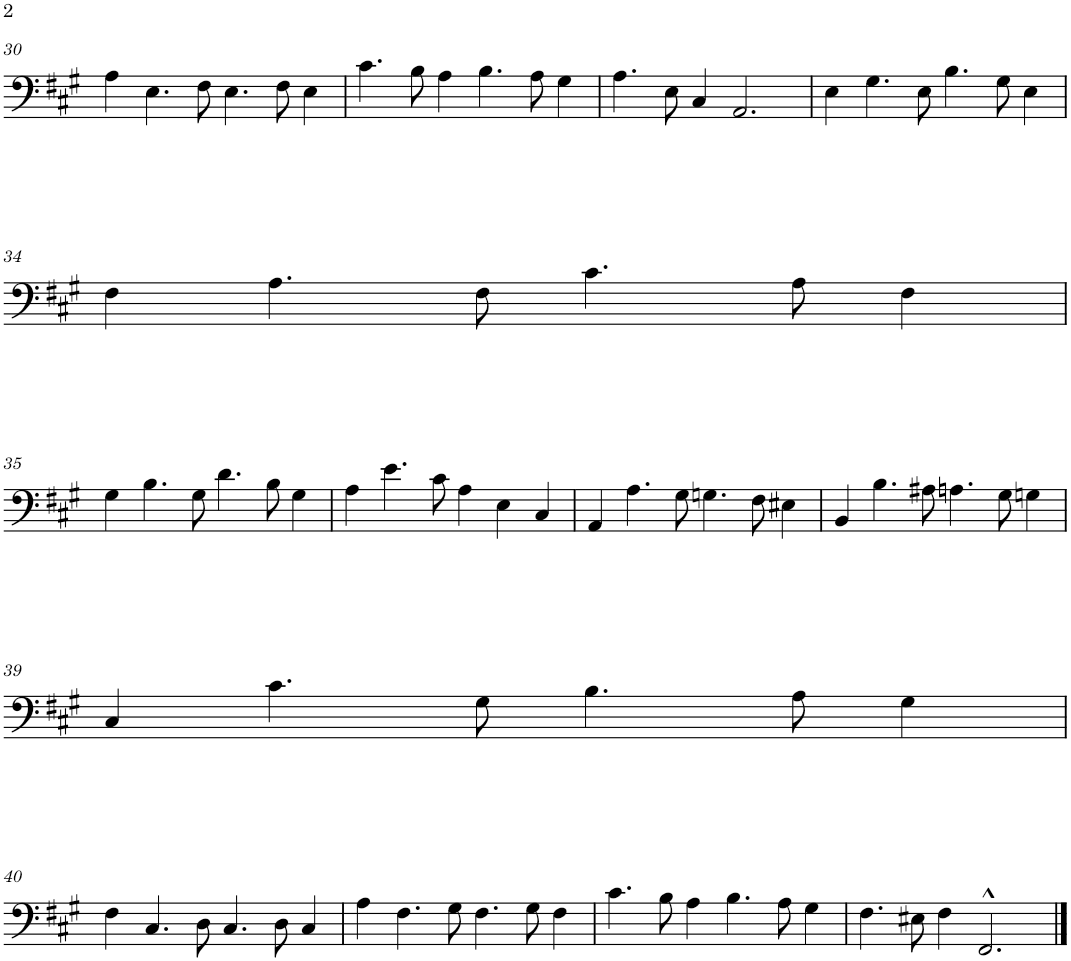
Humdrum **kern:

**kern
*part1
*staff1
*I"Trombone
*I'Tbn.
!!LO:PB:g=z
*clefF4
*k[f#c#g#]
*M6/4
=30
4A\
4.E\
8F#\
4.E\
8F#\
4E\
=31
4.c#\
8B\
4A\
4.B\
8A\
4G#\
=32
4.A\
8E\
4C#/
2.AA/
=33
4E\
4.G#\
8E\
4.B\
8G#\
4E\
!!LO:LB:g=z
=34
4F#\
4.A\
8F#\
4.c#\
8A\
4F#\
!!LO:LB:g=z
=35
4G#\
4.B\
8G#\
4.d\
8B\
4G#\
=36
4A\
4.e\
8c#\
4A\
4E\
4C#/
=37
4AA/
4.A\
8G#\
4.Gn\
8F#\
4E#X\
=38
4BB/
4.B\
8A#X\
4.An\
8G#\
4Gn\
!!LO:LB:g=z
=39
4C#/
4.c#\
8G#\
4.B\
8A\
4G#\
!!LO:LB:g=z
=40
4F#\
4.C#/
8D\
4.C#/
8D\
4C#/
=41
4A\
4.F#\
8G#\
4.F#\
8G#\
4F#\
=42
4.c#\
8B\
4A\
4.B\
8A\
4G#\
=43
4.F#\
8E#X\
4F#\
2.FF#^^/
==
*-
